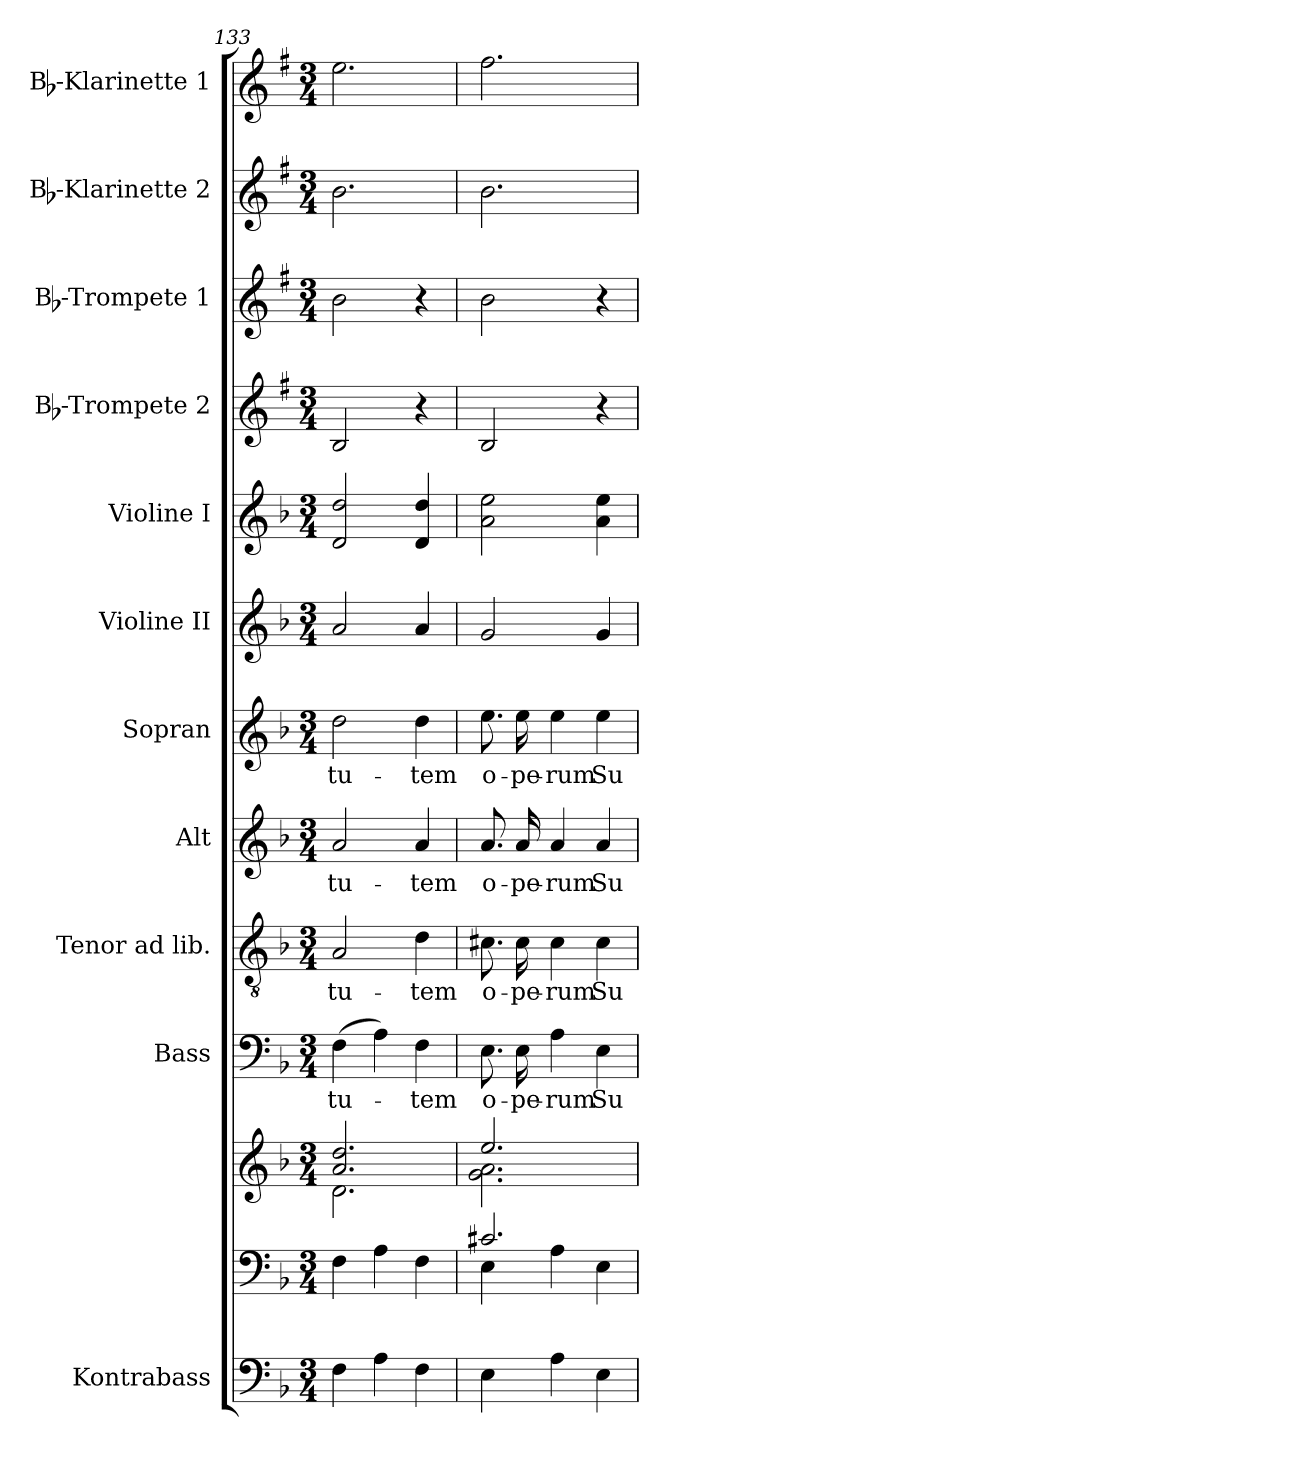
**kern	**kern	**kern	**kern	**text	**kern	**text	**kern	**text	**kern	**text	**kern	**kern	**kern	**kern	**kern	**kern
*part12	*part11	*part11	*part10	*part10	*part9	*part9	*part8	*part8	*part7	*part7	*part6	*part5	*part4	*part3	*part2	*part1
*staff13	*staff12	*staff11	*staff10	*staff10	*staff9	*staff9	*staff8	*staff8	*staff7	*staff7	*staff6	*staff5	*staff4	*staff3	*staff2	*staff1
*I"Kontrabass	*	*	*I"Bass	*	*I"Tenor ad lib.	*	*I"Alt	*	*I"Sopran	*	*I"Violine II	*I"Violine I	*I"Bb-Trompete 2	*I"Bb-Trompete 1	*I"Bb-Klarinette 2	*I"Bb-Klarinette 1
*I'Kb.	*	*	*I'B.	*	*I'T.	*	*I'A.	*	*I'S.	*	*I'Vl. II	*I'Vl. I	*I'Bb Trp. 2	*I'Bb Trp. 1	*I'Bb Kl. 2	*I'Bb Kl. 1
!!LO:PB:g=z
*clefF4	*clefF4	*clefG2	*clefF4	*	*clefGv2	*	*clefG2	*	*clefG2	*	*clefG2	*clefG2	*clefG2	*clefG2	*clefG2	*clefG2
*ITrd7c12	*	*	*	*	*	*	*	*	*	*	*	*	*ITrd1c2	*ITrd1c2	*ITrd1c2	*ITrd1c2
*k[b-]	*k[b-]	*k[b-]	*k[b-]	*	*k[b-]	*	*k[b-]	*	*k[b-]	*	*k[b-]	*k[b-]	*k[b-]	*k[b-]	*k[b-]	*k[b-]
*F:	*F:	*F:	*F:	*	*F:	*	*F:	*	*F:	*	*F:	*F:	*F:	*F:	*F:	*F:
*M3/4	*M3/4	*M3/4	*M3/4	*	*M3/4	*	*M3/4	*	*M3/4	*	*M3/4	*M3/4	*M3/4	*M3/4	*M3/4	*M3/4
=133	=133	=133	=133	=133	=133	=133	=133	=133	=133	=133	=133	=133	=133	=133	=133	=133
*	*	*^	*	*	*	*	*	*	*	*	*	*	*	*	*	*
!	!	!	!	!	!LO:LY:b	!	!LO:LY:b	!	!LO:LY:b	!	!LO:LY:b	!	!	!	!	!	!
4FF\	4F\	2.a/ 2.dd/	2.d\	(>4F\	-tu-	2A/	-tu-	2a/	-tu-	2dd\	-tu-	2a/	2d/ 2dd/	2A/	2a\	2.a\	2.dd\
4AA\	4A\	.	.	4A\)	.	.	.	.	.	.	.	.	.	.	.	.	.
!	!	!	!	!	!LO:LY:b	!	!LO:LY:b	!	!LO:LY:b	!	!LO:LY:b	!	!	!	!	!	!
4FF\	4F\	.	.	4F\	-tem	4d\	-tem	4a/	-tem	4dd\	-tem	4a/	4d/ 4dd/	4r	4r	.	.
=134	=134	=134	=134	=134	=134	=134	=134	=134	=134	=134	=134	=134	=134	=134	=134	=134	=134
*	*^	*	*	*	*	*	*	*	*	*	*	*	*	*	*	*	*
!	!	!	!	!	!	!LO:LY:b	!	!LO:LY:b	!	!LO:LY:b	!	!LO:LY:b	!	!	!	!	!	!
4EE\	2.c#X/	4E\	2.ee/	2.g\ 2.a\	8.E\	o-	8.c#X\	o-	8.a/	o-	8.ee\	o-	2g/	2a\ 2ee\	2A/	2a\	2.a\	2.ee\
!	!	!	!	!	!	!LO:LY:b	!	!LO:LY:b	!	!LO:LY:b	!	!LO:LY:b	!	!	!	!	!	!
.	.	.	.	.	16E\	-pe-	16c#\	-pe-	16a/	-pe-	16ee\	-pe-	.	.	.	.	.	.
!	!	!	!	!	!	!LO:LY:b	!	!LO:LY:b	!	!LO:LY:b	!	!LO:LY:b	!	!	!	!	!	!
4AA\	.	4A\	.	.	4A\	-rum	4c#\	-rum	4a/	-rum	4ee\	-rum	.	.	.	.	.	.
!	!	!	!	!	!	!LO:LY:b	!	!LO:LY:b	!	!LO:LY:b	!	!LO:LY:b	!	!	!	!	!	!
4EE\	.	4E\	.	.	4E\	Su-	4c#\	Su-	4a/	Su-	4ee\	Su-	4g/	4a\ 4ee\	4r	4r	.	.
*	*v	*v	*	*	*	*	*	*	*	*	*	*	*	*	*	*	*	*
*	*	*v	*v	*	*	*	*	*	*	*	*	*	*	*	*	*	*
=	=	=	=	=	=	=	=	=	=	=	=	=	=	=	=	=
*-	*-	*-	*-	*-	*-	*-	*-	*-	*-	*-	*-	*-	*-	*-	*-	*-
